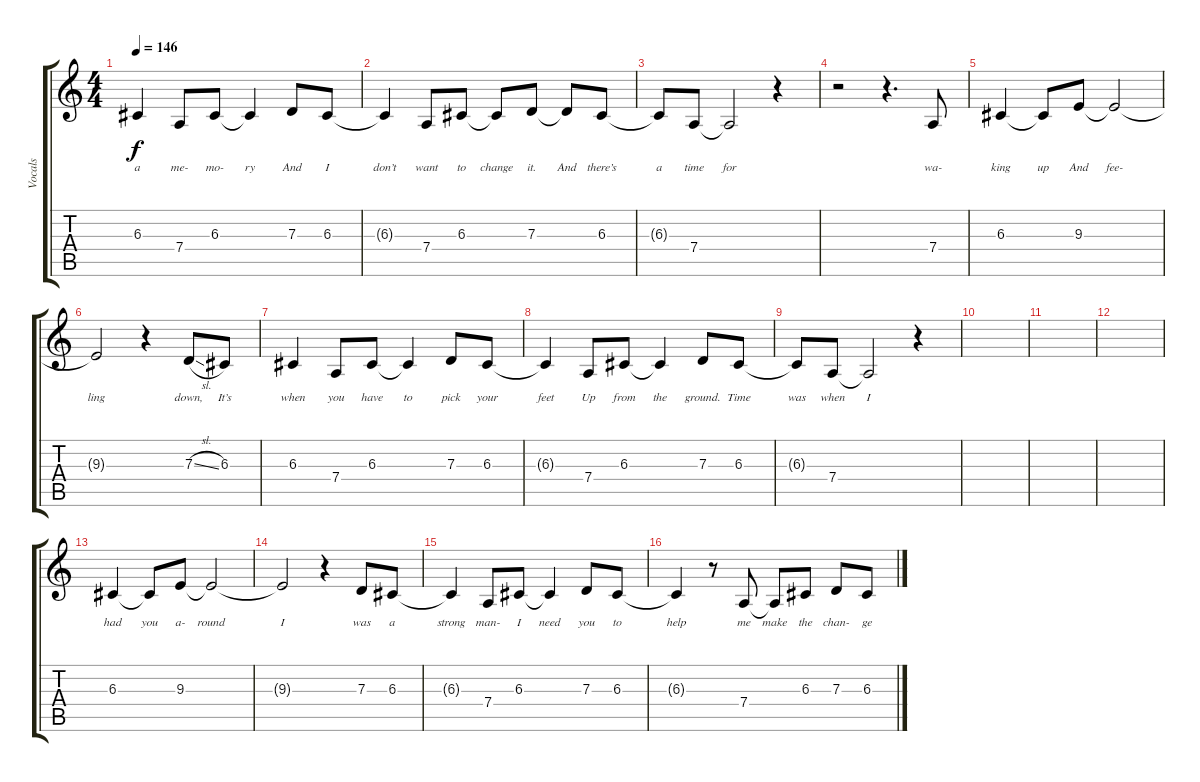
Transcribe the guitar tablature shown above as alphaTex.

\track ("Vocals" "Vocals") {instrument oboe}
\staff {score tabs}
\tuning (E4 B3 G3 D3 A2 E2) {hide}
\ts (4 4)
\tempo 146
\clef g2
\ks c
6.3{t}.4{lyrics (0 "a") lyrics (1 "") lyrics (2 "") lyrics (3 "") lyrics (4 "") dy f} 7.4.8{lyrics (0 "me-") lyrics (1 "") lyrics (2 "") lyrics (3 "") lyrics (4 "")} 6.3.8{lyrics (0 "mo-") lyrics (1 "") lyrics (2 "") lyrics (3 "") lyrics (4 "")} 6.3{t}.4{lyrics (0 "ry") lyrics (1 "") lyrics (2 "") lyrics (3 "") lyrics (4 "")} 7.3.8{lyrics (0 "And") lyrics (1 "") lyrics (2 "") lyrics (3 "") lyrics (4 "")} 6.3.8{lyrics (0 "I") lyrics (1 "") lyrics (2 "") lyrics (3 "") lyrics (4 "")} |
6.3{t}.4{lyrics (0 "don’t") lyrics (1 "") lyrics (2 "") lyrics (3 "") lyrics (4 "")} 7.4.8{lyrics (0 "want") lyrics (1 "") lyrics (2 "") lyrics (3 "") lyrics (4 "")} 6.3.8{lyrics (0 "to") lyrics (1 "") lyrics (2 "") lyrics (3 "") lyrics (4 "")} 6.3{t}.8{lyrics (0 "change") lyrics (1 "") lyrics (2 "") lyrics (3 "") lyrics (4 "")} 7.3.8{lyrics (0 "it.") lyrics (1 "") lyrics (2 "") lyrics (3 "") lyrics (4 "")} 7.3{t}.8{lyrics (0 "And") lyrics (1 "") lyrics (2 "") lyrics (3 "") lyrics (4 "")} 6.3.8{lyrics (0 "there’s") lyrics (1 "") lyrics (2 "") lyrics (3 "") lyrics (4 "")} |
6.3{t}.8{lyrics (0 "a") lyrics (1 "") lyrics (2 "") lyrics (3 "") lyrics (4 "")} 7.4.8{lyrics (0 "time") lyrics (1 "") lyrics (2 "") lyrics (3 "") lyrics (4 "")} 7.4{t}.2{lyrics (0 "for") lyrics (1 "") lyrics (2 "") lyrics (3 "") lyrics (4 "")} r.4 |
r.2 r.4{d} 7.4.8{lyrics (0 "wa-") lyrics (1 "") lyrics (2 "") lyrics (3 "") lyrics (4 "")} |
6.3.4{lyrics (0 "king") lyrics (1 "") lyrics (2 "") lyrics (3 "") lyrics (4 "")} 6.3{t}.8{lyrics (0 "up") lyrics (1 "") lyrics (2 "") lyrics (3 "") lyrics (4 "")} 9.3.8{lyrics (0 "And") lyrics (1 "") lyrics (2 "") lyrics (3 "") lyrics (4 "")} 9.3{t}.2{lyrics (0 "fee-") lyrics (1 "") lyrics (2 "") lyrics (3 "") lyrics (4 "")} |
9.3{t}.2{lyrics (0 "ling") lyrics (1 "") lyrics (2 "") lyrics (3 "") lyrics (4 "")} r.4 7.3{sl}.8{lyrics (0 "down,") lyrics (1 "") lyrics (2 "") lyrics (3 "") lyrics (4 "")} 6.3.8{lyrics (0 "It’s") lyrics (1 "") lyrics (2 "") lyrics (3 "") lyrics (4 "")} |
6.3.4{lyrics (0 "when") lyrics (1 "") lyrics (2 "") lyrics (3 "") lyrics (4 "")} 7.4.8{lyrics (0 "you") lyrics (1 "") lyrics (2 "") lyrics (3 "") lyrics (4 "")} 6.3.8{lyrics (0 "have") lyrics (1 "") lyrics (2 "") lyrics (3 "") lyrics (4 "")} 6.3{t}.4{lyrics (0 "to") lyrics (1 "") lyrics (2 "") lyrics (3 "") lyrics (4 "")} 7.3.8{lyrics (0 "pick") lyrics (1 "") lyrics (2 "") lyrics (3 "") lyrics (4 "")} 6.3.8{lyrics (0 "your") lyrics (1 "") lyrics (2 "") lyrics (3 "") lyrics (4 "")} |
6.3{t}.4{lyrics (0 "feet") lyrics (1 "") lyrics (2 "") lyrics (3 "") lyrics (4 "")} 7.4.8{lyrics (0 "Up") lyrics (1 "") lyrics (2 "") lyrics (3 "") lyrics (4 "")} 6.3.8{lyrics (0 "from") lyrics (1 "") lyrics (2 "") lyrics (3 "") lyrics (4 "")} 6.3{t}.4{lyrics (0 "the") lyrics (1 "") lyrics (2 "") lyrics (3 "") lyrics (4 "")} 7.3.8{lyrics (0 "ground.") lyrics (1 "") lyrics (2 "") lyrics (3 "") lyrics (4 "")} 6.3.8{lyrics (0 "Time") lyrics (1 "") lyrics (2 "") lyrics (3 "") lyrics (4 "")} |
6.3{t}.8{lyrics (0 "was") lyrics (1 "") lyrics (2 "") lyrics (3 "") lyrics (4 "")} 7.4.8{lyrics (0 "when") lyrics (1 "") lyrics (2 "") lyrics (3 "") lyrics (4 "")} 7.4{t}.2{lyrics (0 "I") lyrics (1 "") lyrics (2 "") lyrics (3 "") lyrics (4 "")} r.4 |
|
|
|
6.3.4{lyrics (0 "had") lyrics (1 "") lyrics (2 "") lyrics (3 "") lyrics (4 "")} 6.3{t}.8{lyrics (0 "you") lyrics (1 "") lyrics (2 "") lyrics (3 "") lyrics (4 "")} 9.3.8{lyrics (0 "a-") lyrics (1 "") lyrics (2 "") lyrics (3 "") lyrics (4 "")} 9.3{t}.2{lyrics (0 "round") lyrics (1 "") lyrics (2 "") lyrics (3 "") lyrics (4 "")} |
9.3{t}.2{lyrics (0 "I") lyrics (1 "") lyrics (2 "") lyrics (3 "") lyrics (4 "")} r.4 7.3.8{lyrics (0 "was") lyrics (1 "") lyrics (2 "") lyrics (3 "") lyrics (4 "")} 6.3.8{lyrics (0 "a") lyrics (1 "") lyrics (2 "") lyrics (3 "") lyrics (4 "")} |
6.3{t}.4{lyrics (0 "strong") lyrics (1 "") lyrics (2 "") lyrics (3 "") lyrics (4 "")} 7.4.8{lyrics (0 "man-") lyrics (1 "") lyrics (2 "") lyrics (3 "") lyrics (4 "")} 6.3.8{lyrics (0 "I") lyrics (1 "") lyrics (2 "") lyrics (3 "") lyrics (4 "")} 6.3{t}.4{lyrics (0 "need") lyrics (1 "") lyrics (2 "") lyrics (3 "") lyrics (4 "")} 7.3.8{lyrics (0 "you") lyrics (1 "") lyrics (2 "") lyrics (3 "") lyrics (4 "")} 6.3.8{lyrics (0 "to") lyrics (1 "") lyrics (2 "") lyrics (3 "") lyrics (4 "")} |
6.3{t}.4{lyrics (0 "help") lyrics (1 "") lyrics (2 "") lyrics (3 "") lyrics (4 "")} r.8 7.4.8{lyrics (0 "me") lyrics (1 "") lyrics (2 "") lyrics (3 "") lyrics (4 "")} 7.4{t}.8{lyrics (0 "make") lyrics (1 "") lyrics (2 "") lyrics (3 "") lyrics (4 "")} 6.3.8{lyrics (0 "the") lyrics (1 "") lyrics (2 "") lyrics (3 "") lyrics (4 "")} 7.3.8{lyrics (0 "chan-") lyrics (1 "") lyrics (2 "") lyrics (3 "") lyrics (4 "")} 6.3.8{lyrics (0 "ge") lyrics (1 "") lyrics (2 "") lyrics (3 "") lyrics (4 "")}
